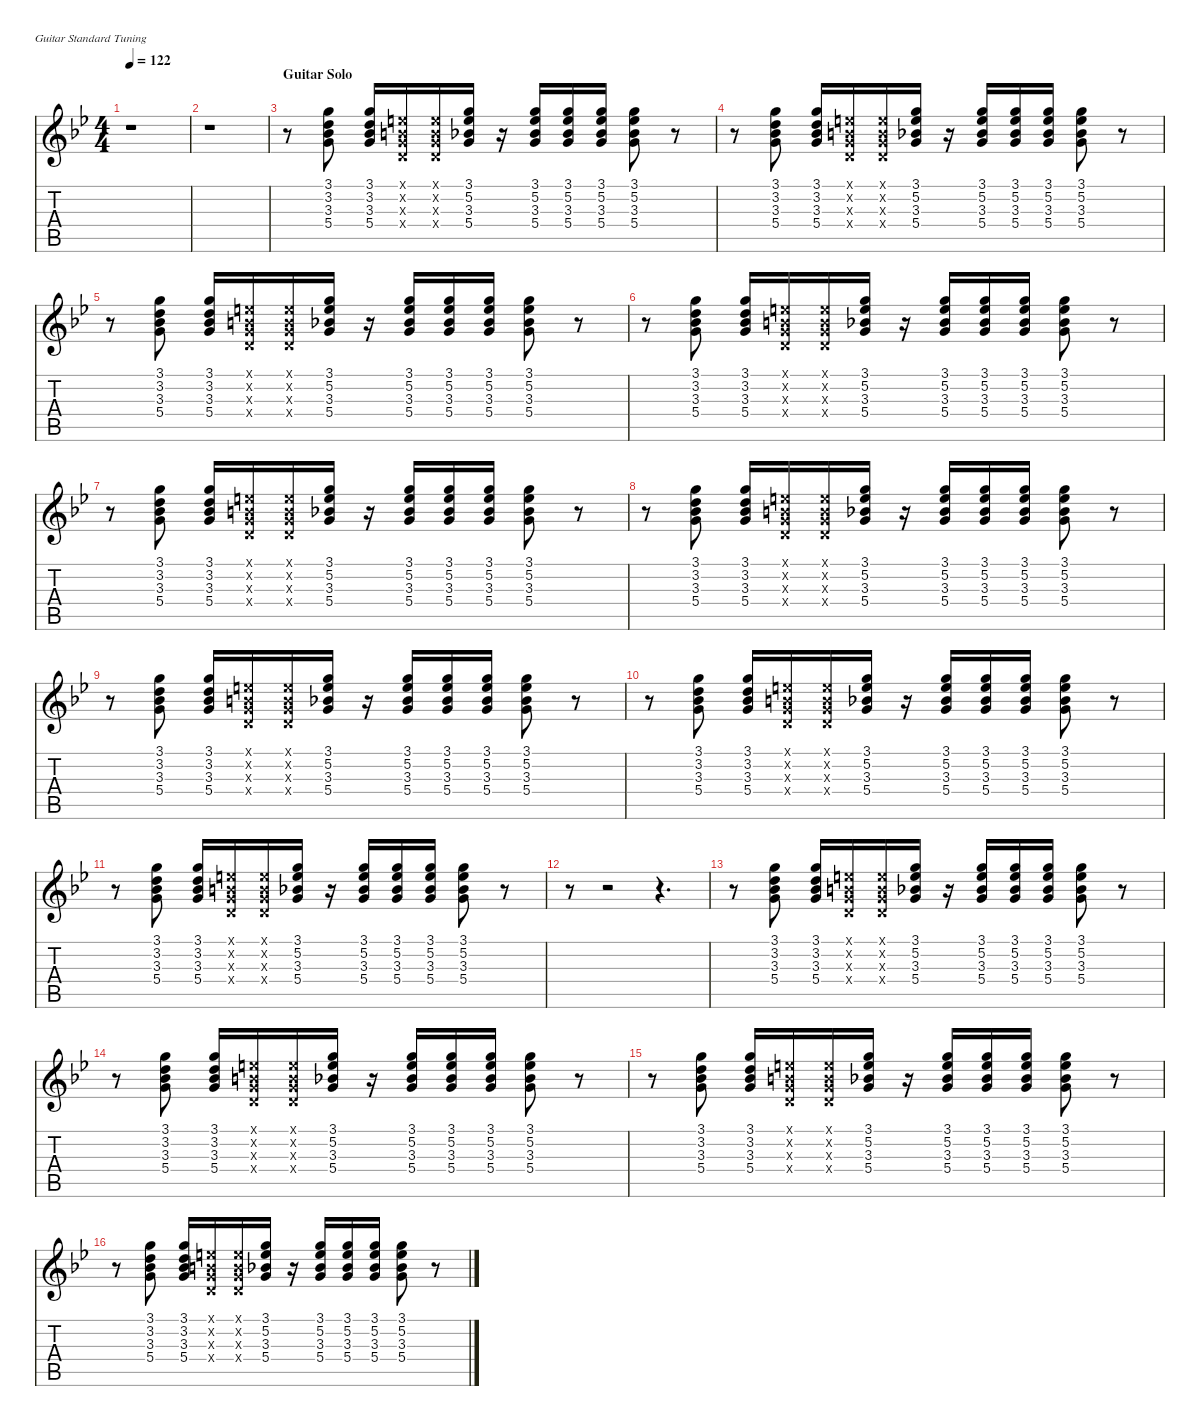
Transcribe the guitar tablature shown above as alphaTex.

\defaultSystemsLayout 4
\hideDynamics
\bracketExtendMode nobrackets
\singleTrackTrackNamePolicy hidden
\multiTrackTrackNamePolicy hidden
\firstSystemTrackNameMode fullname
\firstSystemTrackNameOrientation horizontal
\otherSystemsTrackNameOrientation horizontal
\track ("Backing Guitar [Solo]" "dist.guit.") {instrument distortionguitar}
\staff {score tabs}
\tuning (E4 B3 G3 D3 A2 E2)
\ts (4 4)
\tempo 122
\clef g2
\ks bb
r.1{dy f beam Down} |
r.1{beam Down} |
\section ("" "Guitar Solo")
r.8{beam Down} (3.1{acc forcenatural} 3.2{acc forcenatural} 3.3{acc b} 5.4{acc forcenatural}).8{beam Down} (3.1{acc forcenatural} 3.2{acc forcenatural} 3.3{acc b} 5.4{acc forcenatural}).16{beam Up} (0.1{x acc forcenatural} 0.2{x acc forcenatural} 0.3{x acc forcenatural} 0.4{x acc forcenatural}).16{beam Up} (0.1{x acc forcenatural} 0.2{x acc forcenatural} 0.3{x acc forcenatural} 0.4{x acc forcenatural}).16{beam Up} (3.1{acc forcenatural} 5.2{acc forcenatural} 3.3{acc b} 5.4{acc forcenatural}).16{beam Up} r.16{beam Up} (3.1{acc forcenatural} 5.2{acc forcenatural} 3.3{acc b} 5.4{acc forcenatural}).16{beam Down} (3.1{acc forcenatural} 5.2{acc forcenatural} 3.3{acc b} 5.4{acc forcenatural}).16{beam Down} (3.1{acc forcenatural} 5.2{acc forcenatural} 3.3{acc b} 5.4{acc forcenatural}).16{beam Down} (3.1{acc forcenatural} 5.2{acc forcenatural} 3.3{acc b} 5.4{acc forcenatural}).8{beam Down} r.8{beam Down} |
r.8{beam Down} (3.1{acc forcenatural} 3.2{acc forcenatural} 3.3{acc b} 5.4{acc forcenatural}).8{beam Down} (3.1{acc forcenatural} 3.2{acc forcenatural} 3.3{acc b} 5.4{acc forcenatural}).16{beam Up} (0.1{x acc forcenatural} 0.2{x acc forcenatural} 0.3{x acc forcenatural} 0.4{x acc forcenatural}).16{beam Up} (0.1{x acc forcenatural} 0.2{x acc forcenatural} 0.3{x acc forcenatural} 0.4{x acc forcenatural}).16{beam Up} (3.1{acc forcenatural} 5.2{acc forcenatural} 3.3{acc b} 5.4{acc forcenatural}).16{beam Up} r.16{beam Up} (3.1{acc forcenatural} 5.2{acc forcenatural} 3.3{acc b} 5.4{acc forcenatural}).16{beam Down} (3.1{acc forcenatural} 5.2{acc forcenatural} 3.3{acc b} 5.4{acc forcenatural}).16{beam Down} (3.1{acc forcenatural} 5.2{acc forcenatural} 3.3{acc b} 5.4{acc forcenatural}).16{beam Down} (3.1{acc forcenatural} 5.2{acc forcenatural} 3.3{acc b} 5.4{acc forcenatural}).8{beam Down} r.8{beam Down} |
r.8{beam Down} (3.1{acc forcenatural} 3.2{acc forcenatural} 3.3{acc b} 5.4{acc forcenatural}).8{beam Down} (3.1{acc forcenatural} 3.2{acc forcenatural} 3.3{acc b} 5.4{acc forcenatural}).16{beam Up} (0.1{x acc forcenatural} 0.2{x acc forcenatural} 0.3{x acc forcenatural} 0.4{x acc forcenatural}).16{beam Up} (0.1{x acc forcenatural} 0.2{x acc forcenatural} 0.3{x acc forcenatural} 0.4{x acc forcenatural}).16{beam Up} (3.1{acc forcenatural} 5.2{acc forcenatural} 3.3{acc b} 5.4{acc forcenatural}).16{beam Up} r.16{beam Up} (3.1{acc forcenatural} 5.2{acc forcenatural} 3.3{acc b} 5.4{acc forcenatural}).16{beam Down} (3.1{acc forcenatural} 5.2{acc forcenatural} 3.3{acc b} 5.4{acc forcenatural}).16{beam Down} (3.1{acc forcenatural} 5.2{acc forcenatural} 3.3{acc b} 5.4{acc forcenatural}).16{beam Down} (3.1{acc forcenatural} 5.2{acc forcenatural} 3.3{acc b} 5.4{acc forcenatural}).8{beam Down} r.8{beam Down} |
r.8{beam Down} (3.1{acc forcenatural} 3.2{acc forcenatural} 3.3{acc b} 5.4{acc forcenatural}).8{beam Down} (3.1{acc forcenatural} 3.2{acc forcenatural} 3.3{acc b} 5.4{acc forcenatural}).16{beam Up} (0.1{x acc forcenatural} 0.2{x acc forcenatural} 0.3{x acc forcenatural} 0.4{x acc forcenatural}).16{beam Up} (0.1{x acc forcenatural} 0.2{x acc forcenatural} 0.3{x acc forcenatural} 0.4{x acc forcenatural}).16{beam Up} (3.1{acc forcenatural} 5.2{acc forcenatural} 3.3{acc b} 5.4{acc forcenatural}).16{beam Up} r.16{beam Up} (3.1{acc forcenatural} 5.2{acc forcenatural} 3.3{acc b} 5.4{acc forcenatural}).16{beam Down} (3.1{acc forcenatural} 5.2{acc forcenatural} 3.3{acc b} 5.4{acc forcenatural}).16{beam Down} (3.1{acc forcenatural} 5.2{acc forcenatural} 3.3{acc b} 5.4{acc forcenatural}).16{beam Down} (3.1{acc forcenatural} 5.2{acc forcenatural} 3.3{acc b} 5.4{acc forcenatural}).8{beam Down} r.8{beam Down} |
r.8{beam Down} (3.1{acc forcenatural} 3.2{acc forcenatural} 3.3{acc b} 5.4{acc forcenatural}).8{beam Down} (3.1{acc forcenatural} 3.2{acc forcenatural} 3.3{acc b} 5.4{acc forcenatural}).16{beam Up} (0.1{x acc forcenatural} 0.2{x acc forcenatural} 0.3{x acc forcenatural} 0.4{x acc forcenatural}).16{beam Up} (0.1{x acc forcenatural} 0.2{x acc forcenatural} 0.3{x acc forcenatural} 0.4{x acc forcenatural}).16{beam Up} (3.1{acc forcenatural} 5.2{acc forcenatural} 3.3{acc b} 5.4{acc forcenatural}).16{beam Up} r.16{beam Up} (3.1{acc forcenatural} 5.2{acc forcenatural} 3.3{acc b} 5.4{acc forcenatural}).16{beam Down} (3.1{acc forcenatural} 5.2{acc forcenatural} 3.3{acc b} 5.4{acc forcenatural}).16{beam Down} (3.1{acc forcenatural} 5.2{acc forcenatural} 3.3{acc b} 5.4{acc forcenatural}).16{beam Down} (3.1{acc forcenatural} 5.2{acc forcenatural} 3.3{acc b} 5.4{acc forcenatural}).8{beam Down} r.8{beam Down} |
r.8{beam Down} (3.1{acc forcenatural} 3.2{acc forcenatural} 3.3{acc b} 5.4{acc forcenatural}).8{beam Down} (3.1{acc forcenatural} 3.2{acc forcenatural} 3.3{acc b} 5.4{acc forcenatural}).16{beam Up} (0.1{x acc forcenatural} 0.2{x acc forcenatural} 0.3{x acc forcenatural} 0.4{x acc forcenatural}).16{beam Up} (0.1{x acc forcenatural} 0.2{x acc forcenatural} 0.3{x acc forcenatural} 0.4{x acc forcenatural}).16{beam Up} (3.1{acc forcenatural} 5.2{acc forcenatural} 3.3{acc b} 5.4{acc forcenatural}).16{beam Up} r.16{beam Up} (3.1{acc forcenatural} 5.2{acc forcenatural} 3.3{acc b} 5.4{acc forcenatural}).16{beam Down} (3.1{acc forcenatural} 5.2{acc forcenatural} 3.3{acc b} 5.4{acc forcenatural}).16{beam Down} (3.1{acc forcenatural} 5.2{acc forcenatural} 3.3{acc b} 5.4{acc forcenatural}).16{beam Down} (3.1{acc forcenatural} 5.2{acc forcenatural} 3.3{acc b} 5.4{acc forcenatural}).8{beam Down} r.8{beam Down} |
r.8{beam Down} (3.1{acc forcenatural} 3.2{acc forcenatural} 3.3{acc b} 5.4{acc forcenatural}).8{beam Down} (3.1{acc forcenatural} 3.2{acc forcenatural} 3.3{acc b} 5.4{acc forcenatural}).16{beam Up} (0.1{x acc forcenatural} 0.2{x acc forcenatural} 0.3{x acc forcenatural} 0.4{x acc forcenatural}).16{beam Up} (0.1{x acc forcenatural} 0.2{x acc forcenatural} 0.3{x acc forcenatural} 0.4{x acc forcenatural}).16{beam Up} (3.1{acc forcenatural} 5.2{acc forcenatural} 3.3{acc b} 5.4{acc forcenatural}).16{beam Up} r.16{beam Up} (3.1{acc forcenatural} 5.2{acc forcenatural} 3.3{acc b} 5.4{acc forcenatural}).16{beam Down} (3.1{acc forcenatural} 5.2{acc forcenatural} 3.3{acc b} 5.4{acc forcenatural}).16{beam Down} (3.1{acc forcenatural} 5.2{acc forcenatural} 3.3{acc b} 5.4{acc forcenatural}).16{beam Down} (3.1{acc forcenatural} 5.2{acc forcenatural} 3.3{acc b} 5.4{acc forcenatural}).8{beam Down} r.8{beam Down} |
r.8{beam Down} (3.1{acc forcenatural} 3.2{acc forcenatural} 3.3{acc b} 5.4{acc forcenatural}).8{beam Down} (3.1{acc forcenatural} 3.2{acc forcenatural} 3.3{acc b} 5.4{acc forcenatural}).16{beam Up} (0.1{x acc forcenatural} 0.2{x acc forcenatural} 0.3{x acc forcenatural} 0.4{x acc forcenatural}).16{beam Up} (0.1{x acc forcenatural} 0.2{x acc forcenatural} 0.3{x acc forcenatural} 0.4{x acc forcenatural}).16{beam Up} (3.1{acc forcenatural} 5.2{acc forcenatural} 3.3{acc b} 5.4{acc forcenatural}).16{beam Up} r.16{beam Up} (3.1{acc forcenatural} 5.2{acc forcenatural} 3.3{acc b} 5.4{acc forcenatural}).16{beam Down} (3.1{acc forcenatural} 5.2{acc forcenatural} 3.3{acc b} 5.4{acc forcenatural}).16{beam Down} (3.1{acc forcenatural} 5.2{acc forcenatural} 3.3{acc b} 5.4{acc forcenatural}).16{beam Down} (3.1{acc forcenatural} 5.2{acc forcenatural} 3.3{acc b} 5.4{acc forcenatural}).8{beam Down} r.8{beam Down} |
r.8{beam Down} (3.1{acc forcenatural} 3.2{acc forcenatural} 3.3{acc b} 5.4{acc forcenatural}).8{beam Down} (3.1{acc forcenatural} 3.2{acc forcenatural} 3.3{acc b} 5.4{acc forcenatural}).16{beam Up} (0.1{x acc forcenatural} 0.2{x acc forcenatural} 0.3{x acc forcenatural} 0.4{x acc forcenatural}).16{beam Up} (0.1{x acc forcenatural} 0.2{x acc forcenatural} 0.3{x acc forcenatural} 0.4{x acc forcenatural}).16{beam Up} (3.1{acc forcenatural} 5.2{acc forcenatural} 3.3{acc b} 5.4{acc forcenatural}).16{beam Up} r.16{beam Up} (3.1{acc forcenatural} 5.2{acc forcenatural} 3.3{acc b} 5.4{acc forcenatural}).16{beam Down} (3.1{acc forcenatural} 5.2{acc forcenatural} 3.3{acc b} 5.4{acc forcenatural}).16{beam Down} (3.1{acc forcenatural} 5.2{acc forcenatural} 3.3{acc b} 5.4{acc forcenatural}).16{beam Down} (3.1{acc forcenatural} 5.2{acc forcenatural} 3.3{acc b} 5.4{acc forcenatural}).8{beam Down} r.8{beam Down} |
r.8{beam Down} r.2{beam Down} r.4{d beam Down} |
r.8{beam Down} (3.1{acc forcenatural} 3.2{acc forcenatural} 3.3{acc b} 5.4{acc forcenatural}).8{beam Down} (3.1{acc forcenatural} 3.2{acc forcenatural} 3.3{acc b} 5.4{acc forcenatural}).16{beam Up} (0.1{x acc forcenatural} 0.2{x acc forcenatural} 0.3{x acc forcenatural} 0.4{x acc forcenatural}).16{beam Up} (0.1{x acc forcenatural} 0.2{x acc forcenatural} 0.3{x acc forcenatural} 0.4{x acc forcenatural}).16{beam Up} (3.1{acc forcenatural} 5.2{acc forcenatural} 3.3{acc b} 5.4{acc forcenatural}).16{beam Up} r.16{beam Up} (3.1{acc forcenatural} 5.2{acc forcenatural} 3.3{acc b} 5.4{acc forcenatural}).16{beam Down} (3.1{acc forcenatural} 5.2{acc forcenatural} 3.3{acc b} 5.4{acc forcenatural}).16{beam Down} (3.1{acc forcenatural} 5.2{acc forcenatural} 3.3{acc b} 5.4{acc forcenatural}).16{beam Down} (3.1{acc forcenatural} 5.2{acc forcenatural} 3.3{acc b} 5.4{acc forcenatural}).8{beam Down} r.8{beam Down} |
r.8{beam Down} (3.1{acc forcenatural} 3.2{acc forcenatural} 3.3{acc b} 5.4{acc forcenatural}).8{beam Down} (3.1{acc forcenatural} 3.2{acc forcenatural} 3.3{acc b} 5.4{acc forcenatural}).16{beam Up} (0.1{x acc forcenatural} 0.2{x acc forcenatural} 0.3{x acc forcenatural} 0.4{x acc forcenatural}).16{beam Up} (0.1{x acc forcenatural} 0.2{x acc forcenatural} 0.3{x acc forcenatural} 0.4{x acc forcenatural}).16{beam Up} (3.1{acc forcenatural} 5.2{acc forcenatural} 3.3{acc b} 5.4{acc forcenatural}).16{beam Up} r.16{beam Up} (3.1{acc forcenatural} 5.2{acc forcenatural} 3.3{acc b} 5.4{acc forcenatural}).16{beam Down} (3.1{acc forcenatural} 5.2{acc forcenatural} 3.3{acc b} 5.4{acc forcenatural}).16{beam Down} (3.1{acc forcenatural} 5.2{acc forcenatural} 3.3{acc b} 5.4{acc forcenatural}).16{beam Down} (3.1{acc forcenatural} 5.2{acc forcenatural} 3.3{acc b} 5.4{acc forcenatural}).8{beam Down} r.8{beam Down} |
r.8{beam Down} (3.1{acc forcenatural} 3.2{acc forcenatural} 3.3{acc b} 5.4{acc forcenatural}).8{beam Down} (3.1{acc forcenatural} 3.2{acc forcenatural} 3.3{acc b} 5.4{acc forcenatural}).16{beam Up} (0.1{x acc forcenatural} 0.2{x acc forcenatural} 0.3{x acc forcenatural} 0.4{x acc forcenatural}).16{beam Up} (0.1{x acc forcenatural} 0.2{x acc forcenatural} 0.3{x acc forcenatural} 0.4{x acc forcenatural}).16{beam Up} (3.1{acc forcenatural} 5.2{acc forcenatural} 3.3{acc b} 5.4{acc forcenatural}).16{beam Up} r.16{beam Up} (3.1{acc forcenatural} 5.2{acc forcenatural} 3.3{acc b} 5.4{acc forcenatural}).16{beam Down} (3.1{acc forcenatural} 5.2{acc forcenatural} 3.3{acc b} 5.4{acc forcenatural}).16{beam Down} (3.1{acc forcenatural} 5.2{acc forcenatural} 3.3{acc b} 5.4{acc forcenatural}).16{beam Down} (3.1{acc forcenatural} 5.2{acc forcenatural} 3.3{acc b} 5.4{acc forcenatural}).8{beam Down} r.8{beam Down} |
r.8{beam Down} (3.1{acc forcenatural} 3.2{acc forcenatural} 3.3{acc b} 5.4{acc forcenatural}).8{beam Down} (3.1{acc forcenatural} 3.2{acc forcenatural} 3.3{acc b} 5.4{acc forcenatural}).16{beam Up} (0.1{x acc forcenatural} 0.2{x acc forcenatural} 0.3{x acc forcenatural} 0.4{x acc forcenatural}).16{beam Up} (0.1{x acc forcenatural} 0.2{x acc forcenatural} 0.3{x acc forcenatural} 0.4{x acc forcenatural}).16{beam Up} (3.1{acc forcenatural} 5.2{acc forcenatural} 3.3{acc b} 5.4{acc forcenatural}).16{beam Up} r.16{beam Up} (3.1{acc forcenatural} 5.2{acc forcenatural} 3.3{acc b} 5.4{acc forcenatural}).16{beam Down} (3.1{acc forcenatural} 5.2{acc forcenatural} 3.3{acc b} 5.4{acc forcenatural}).16{beam Down} (3.1{acc forcenatural} 5.2{acc forcenatural} 3.3{acc b} 5.4{acc forcenatural}).16{beam Down} (3.1{acc forcenatural} 5.2{acc forcenatural} 3.3{acc b} 5.4{acc forcenatural}).8{beam Down} r.8{beam Down}
